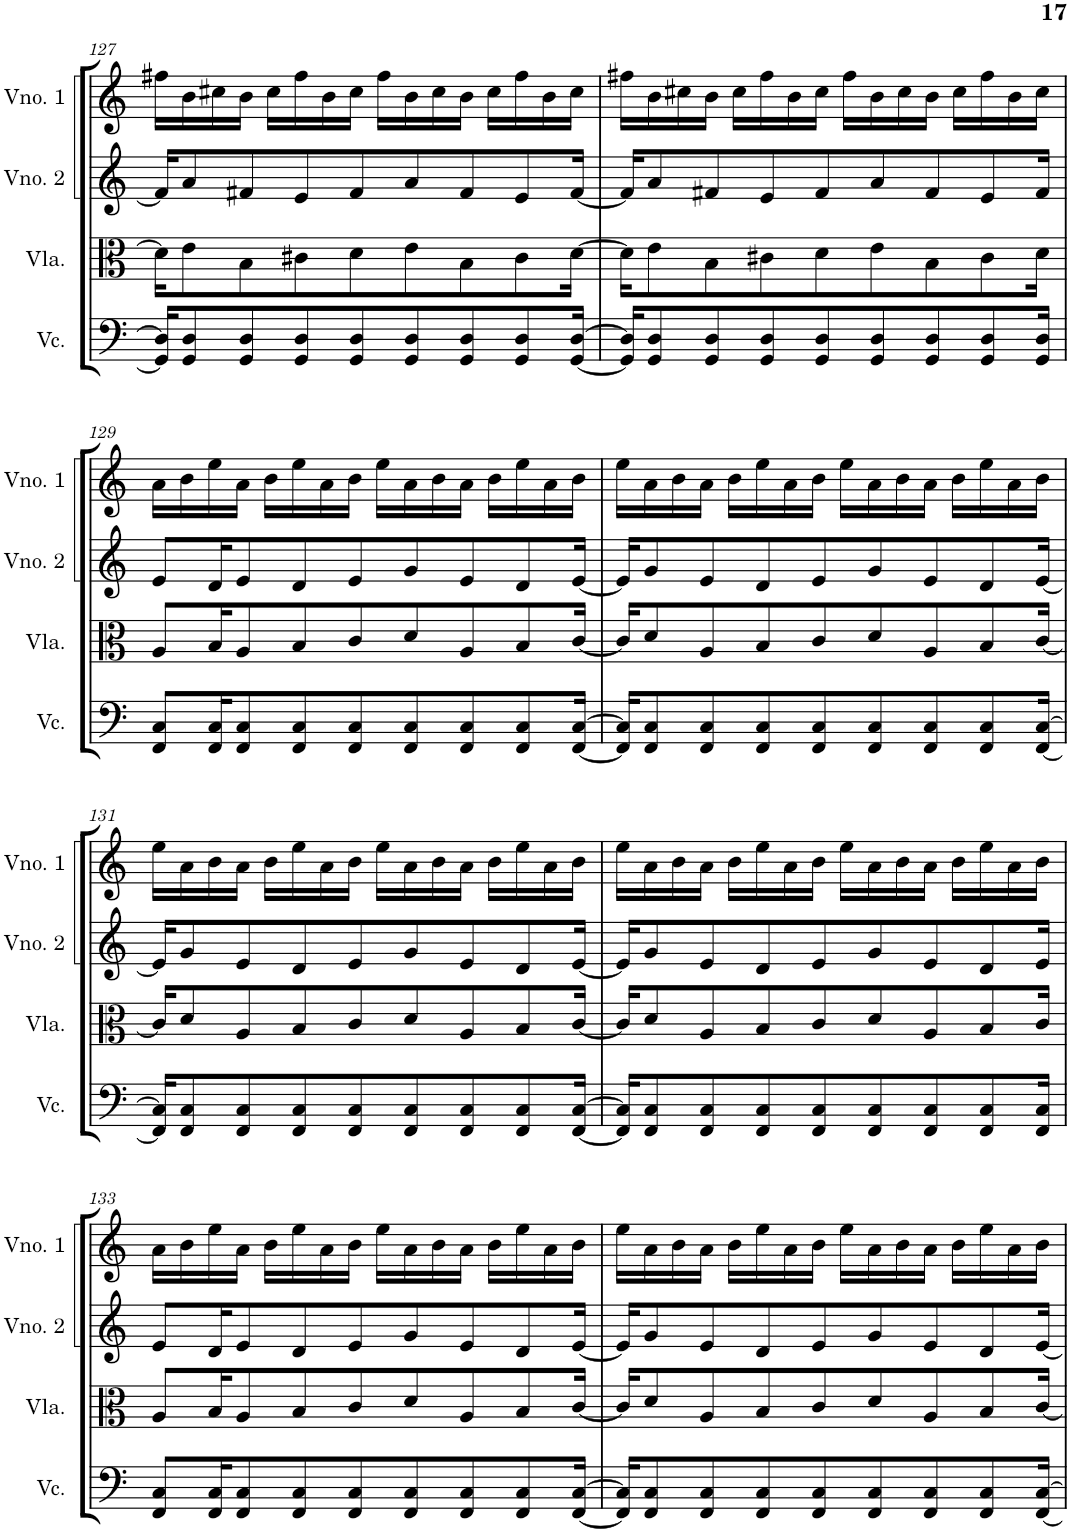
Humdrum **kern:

**kern	**kern	**kern	**kern
*part4	*part3	*part2	*part1
*staff4	*staff3	*staff2	*staff1
*I"Violoncelo	*I"Viola	*I"Violino 2	*I"Violino 1
*I'Vc.	*I'Vla.	*I'Vno. 2	*I'Vno. 1
!!LO:PB:g=z
*clefF4	*clefC3	*clefG2	*clefG2
*k[]	*k[]	*k[]	*k[]
*M4/4	*M4/4	*M4/4	*M4/4
=127	=127	=127	=127
16GG/] 16D/]KL	16d\KL]	16f#/KL]	16ff#X\LL
8GG/ 8D/	8e\	8a/	16b\
.	.	.	16cc#X\
8GG/ 8D/	8B\	8f#X/	16b\JJ
.	.	.	16cc#\LL
8GG/ 8D/	8c#X\	8e/	16ff#\
.	.	.	16b\
8GG/ 8D/	8d\	8f#/	16cc#\JJ
.	.	.	16ff#\LL
8GG/ 8D/	8e\	8a/	16b\
.	.	.	16cc#\
8GG/ 8D/	8B\	8f#/	16b\JJ
.	.	.	16cc#\LL
8GG/ 8D/	8c#\	8e/	16ff#\
.	.	.	16b\
[16GG/ [16D/Jk	[16d\Jk	[16f#/Jk	16cc#\JJ
=128	=128	=128	=128
16GG/] 16D/]KL	16d\KL]	16f#/KL]	16ff#X\LL
8GG/ 8D/	8e\	8a/	16b\
.	.	.	16cc#X\
8GG/ 8D/	8B\	8f#X/	16b\JJ
.	.	.	16cc#\LL
8GG/ 8D/	8c#X\	8e/	16ff#\
.	.	.	16b\
8GG/ 8D/	8d\	8f#/	16cc#\JJ
.	.	.	16ff#\LL
8GG/ 8D/	8e\	8a/	16b\
.	.	.	16cc#\
8GG/ 8D/	8B\	8f#/	16b\JJ
.	.	.	16cc#\LL
8GG/ 8D/	8c#\	8e/	16ff#\
.	.	.	16b\
16GG/ 16D/Jk	16d\Jk	16f#/Jk	16cc#\JJ
!!LO:LB:g=z
=129	=129	=129	=129
8FF/ 8C/L	8A/L	8e/L	16a\LL
.	.	.	16b\
16FF/ 16C/K	16B/K	16d/K	16ee\
8FF/ 8C/	8A/	8e/	16a\JJ
.	.	.	16b\LL
8FF/ 8C/	8B/	8d/	16ee\
.	.	.	16a\
8FF/ 8C/	8c/	8e/	16b\JJ
.	.	.	16ee\LL
8FF/ 8C/	8d/	8g/	16a\
.	.	.	16b\
8FF/ 8C/	8A/	8e/	16a\JJ
.	.	.	16b\LL
8FF/ 8C/	8B/	8d/	16ee\
.	.	.	16a\
[16FF/ [16C/Jk	[16c/Jk	[16e/Jk	16b\JJ
=130	=130	=130	=130
16FF/] 16C/]KL	16c/KL]	16e/KL]	16ee\LL
8FF/ 8C/	8d/	8g/	16a\
.	.	.	16b\
8FF/ 8C/	8A/	8e/	16a\JJ
.	.	.	16b\LL
8FF/ 8C/	8B/	8d/	16ee\
.	.	.	16a\
8FF/ 8C/	8c/	8e/	16b\JJ
.	.	.	16ee\LL
8FF/ 8C/	8d/	8g/	16a\
.	.	.	16b\
8FF/ 8C/	8A/	8e/	16a\JJ
.	.	.	16b\LL
8FF/ 8C/	8B/	8d/	16ee\
.	.	.	16a\
[16FF/ [16C/Jk	[16c/Jk	[16e/Jk	16b\JJ
!!LO:LB:g=z
=131	=131	=131	=131
16FF/] 16C/]KL	16c/KL]	16e/KL]	16ee\LL
8FF/ 8C/	8d/	8g/	16a\
.	.	.	16b\
8FF/ 8C/	8A/	8e/	16a\JJ
.	.	.	16b\LL
8FF/ 8C/	8B/	8d/	16ee\
.	.	.	16a\
8FF/ 8C/	8c/	8e/	16b\JJ
.	.	.	16ee\LL
8FF/ 8C/	8d/	8g/	16a\
.	.	.	16b\
8FF/ 8C/	8A/	8e/	16a\JJ
.	.	.	16b\LL
8FF/ 8C/	8B/	8d/	16ee\
.	.	.	16a\
[16FF/ [16C/Jk	[16c/Jk	[16e/Jk	16b\JJ
=132	=132	=132	=132
16FF/] 16C/]KL	16c/KL]	16e/KL]	16ee\LL
8FF/ 8C/	8d/	8g/	16a\
.	.	.	16b\
8FF/ 8C/	8A/	8e/	16a\JJ
.	.	.	16b\LL
8FF/ 8C/	8B/	8d/	16ee\
.	.	.	16a\
8FF/ 8C/	8c/	8e/	16b\JJ
.	.	.	16ee\LL
8FF/ 8C/	8d/	8g/	16a\
.	.	.	16b\
8FF/ 8C/	8A/	8e/	16a\JJ
.	.	.	16b\LL
8FF/ 8C/	8B/	8d/	16ee\
.	.	.	16a\
16FF/ 16C/Jk	16c/Jk	16e/Jk	16b\JJ
!!LO:LB:g=z
=133	=133	=133	=133
8FF/ 8C/L	8A/L	8e/L	16a\LL
.	.	.	16b\
16FF/ 16C/K	16B/K	16d/K	16ee\
8FF/ 8C/	8A/	8e/	16a\JJ
.	.	.	16b\LL
8FF/ 8C/	8B/	8d/	16ee\
.	.	.	16a\
8FF/ 8C/	8c/	8e/	16b\JJ
.	.	.	16ee\LL
8FF/ 8C/	8d/	8g/	16a\
.	.	.	16b\
8FF/ 8C/	8A/	8e/	16a\JJ
.	.	.	16b\LL
8FF/ 8C/	8B/	8d/	16ee\
.	.	.	16a\
[16FF/ [16C/Jk	[16c/Jk	[16e/Jk	16b\JJ
=134	=134	=134	=134
16FF/] 16C/]KL	16c/KL]	16e/KL]	16ee\LL
8FF/ 8C/	8d/	8g/	16a\
.	.	.	16b\
8FF/ 8C/	8A/	8e/	16a\JJ
.	.	.	16b\LL
8FF/ 8C/	8B/	8d/	16ee\
.	.	.	16a\
8FF/ 8C/	8c/	8e/	16b\JJ
.	.	.	16ee\LL
8FF/ 8C/	8d/	8g/	16a\
.	.	.	16b\
8FF/ 8C/	8A/	8e/	16a\JJ
.	.	.	16b\LL
8FF/ 8C/	8B/	8d/	16ee\
.	.	.	16a\
[16FF/ [16C/Jk	[16c/Jk	[16e/Jk	16b\JJ
=	=	=	=
*-	*-	*-	*-
